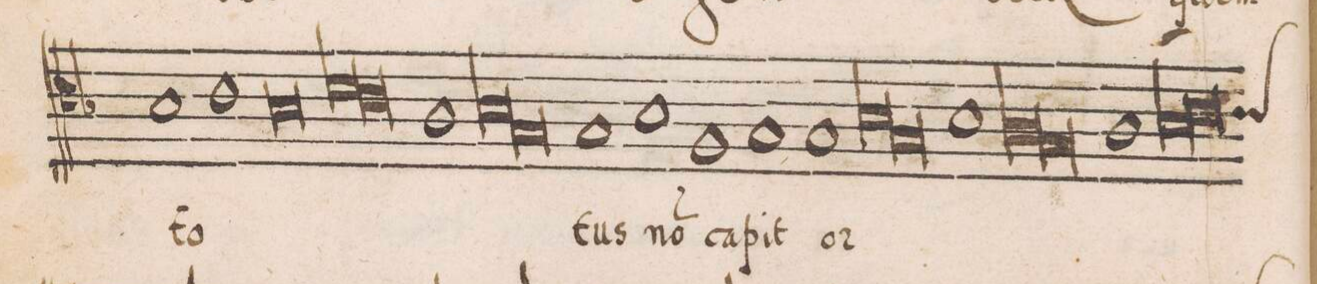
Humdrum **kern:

**kern	**text
*I"TENOR	*
*clefC4	*
*k[b-]	*
*met(C|)	*
*M2/1	*
1B-	to-
1c	.
=79-	=79-
0B-	.
=80-	=80-
*lig	*
1d	.
1c	.
*Xlig	*
=81-	=81-
1A	.
*lig	*
1B-	.
=82-	=82-
1G	.
*Xlig	*
1G	-tus
=83-	=83-
1B-	no(n)
1F	ca-
=84-	=84-
1G	-pit
1G	or-
=85-	=85-
*lig	*
1B-	.
1G	.
*Xlig	*
=86-	=86-
1B-	.
*lig	*
1A	.
=87-	=87-
1G	.
*Xlig	*
1A	.
=88-	=88-
*lig	*
1B-	.
*custos:c	*
1c	.
*Xlig	*
=89-	=89-
*-	*-
